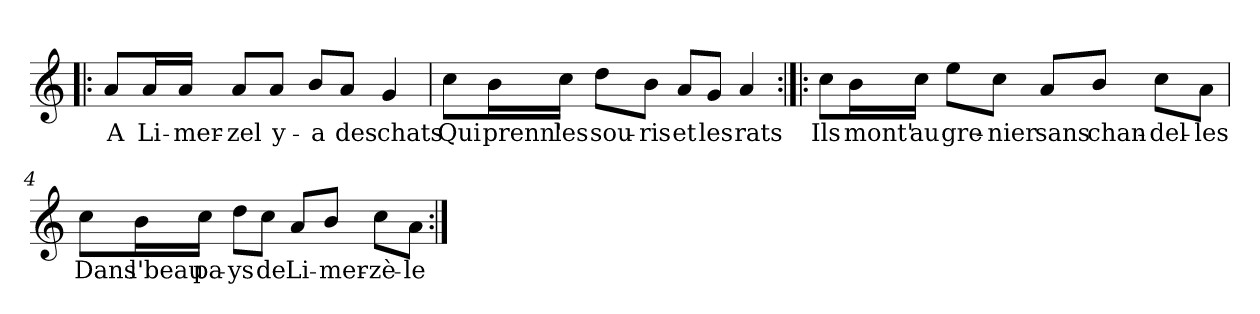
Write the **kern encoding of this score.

**kern	**text
*part1	*part1
*staff1	*staff1
*clefG2	*
*k[]	*
*C:	*
=1!|:	=1!|:
!	!LO:LY:b
8a/L	A
!	!LO:LY:b
16a/L	Li-
!	!LO:LY:b
16a/JJ	-mer-
!	!LO:LY:b
8a/L	-zel
!	!LO:LY:b
8a/J	y-
!	!LO:LY:b
8b/L	-a
!	!LO:LY:b
8a/J	des
!	!LO:LY:b
4g/	chats
=2	=2
!	!LO:LY:b
8cc\L	Qui
!	!LO:LY:b
16b\L	prenn'
!	!LO:LY:b
16cc\JJ	les
!	!LO:LY:b
8dd\L	sou-
!	!LO:LY:b
8b\J	-ris
!	!LO:LY:b
8a/L	et
!	!LO:LY:b
8g/J	les
!	!LO:LY:b
4a/	rats
!!LO:LB:g=z
=3:|!|:	=3:|!|:
!	!LO:LY:b
8cc\L	Ils
!	!LO:LY:b
16b\L	mont'
!	!LO:LY:b
16cc\JJ	au
!	!LO:LY:b
8ee\L	gre-
!	!LO:LY:b
8cc\J	-nier
!	!LO:LY:b
8a/L	sans
!	!LO:LY:b
8b/J	chan-
!	!LO:LY:b
8cc\L	-del-
!	!LO:LY:b
8a\J	-les
=4	=4
!	!LO:LY:b
8cc\L	Dans
!	!LO:LY:b
16b\L	l'beau
!	!LO:LY:b
16cc\JJ	pa-
!	!LO:LY:b
8dd\L	-ys
!	!LO:LY:b
8cc\J	de
!	!LO:LY:b
8a/L	Li-
!	!LO:LY:b
8b/J	-mer-
!	!LO:LY:b
8cc\L	-zè-
!	!LO:LY:b
8a\J	-le
=:|!	=:|!
*-	*-
